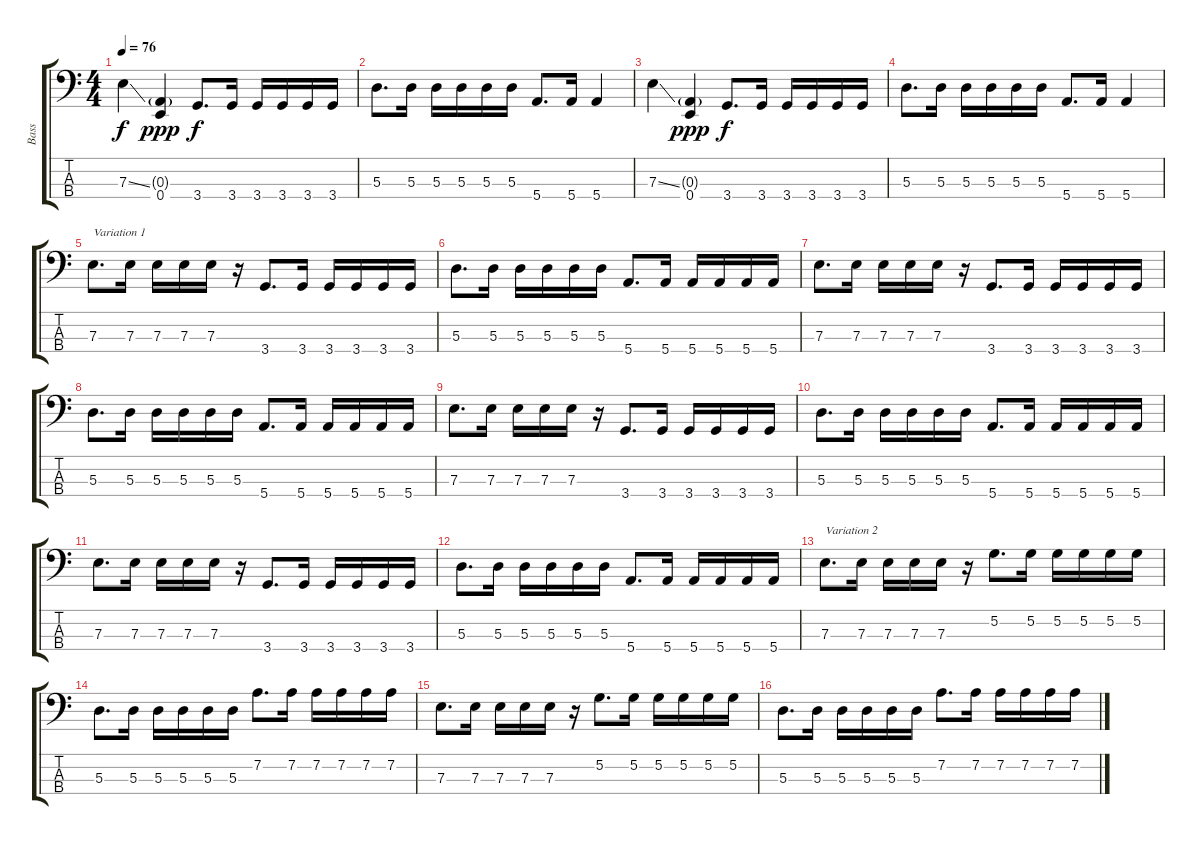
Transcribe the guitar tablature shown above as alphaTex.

\track ("Bass" "Bass") {instrument electricbassfinger}
\staff {score tabs}
\tuning (G2 D2 A1 E1) {hide}
\ts (4 4)
\tempo 76
\clef f4
\ks c
7.3{ss}.4{dy f} (0.3{g} 0.4).4{dy ppp} 3.4.8{d dy f} 3.4.16 3.4.16 3.4.16 3.4.16 3.4.16 |
5.3.8{d} 5.3.16 5.3.16 5.3.16 5.3.16 5.3.16 5.4.8{d} 5.4.16 5.4.4 |
7.3{ss}.4 (0.3{g} 0.4).4{dy ppp} 3.4.8{d dy f} 3.4.16 3.4.16 3.4.16 3.4.16 3.4.16 |
5.3.8{d} 5.3.16 5.3.16 5.3.16 5.3.16 5.3.16 5.4.8{d} 5.4.16 5.4.4 |
7.3.8{d txt "Variation 1"} 7.3.16 7.3.16 7.3.16 7.3.16 r.16 3.4.8{d} 3.4.16 3.4.16 3.4.16 3.4.16 3.4.16 |
5.3.8{d} 5.3.16 5.3.16 5.3.16 5.3.16 5.3.16 5.4.8{d} 5.4.16 5.4.16 5.4.16 5.4.16 5.4.16 |
7.3.8{d} 7.3.16 7.3.16 7.3.16 7.3.16 r.16 3.4.8{d} 3.4.16 3.4.16 3.4.16 3.4.16 3.4.16 |
5.3.8{d} 5.3.16 5.3.16 5.3.16 5.3.16 5.3.16 5.4.8{d} 5.4.16 5.4.16 5.4.16 5.4.16 5.4.16 |
7.3.8{d} 7.3.16 7.3.16 7.3.16 7.3.16 r.16 3.4.8{d} 3.4.16 3.4.16 3.4.16 3.4.16 3.4.16 |
5.3.8{d} 5.3.16 5.3.16 5.3.16 5.3.16 5.3.16 5.4.8{d} 5.4.16 5.4.16 5.4.16 5.4.16 5.4.16 |
7.3.8{d} 7.3.16 7.3.16 7.3.16 7.3.16 r.16 3.4.8{d} 3.4.16 3.4.16 3.4.16 3.4.16 3.4.16 |
5.3.8{d} 5.3.16 5.3.16 5.3.16 5.3.16 5.3.16 5.4.8{d} 5.4.16 5.4.16 5.4.16 5.4.16 5.4.16 |
7.3.8{d txt "Variation 2"} 7.3.16 7.3.16 7.3.16 7.3.16 r.16 5.2.8{d} 5.2.16 5.2.16 5.2.16 5.2.16 5.2.16 |
5.3.8{d} 5.3.16 5.3.16 5.3.16 5.3.16 5.3.16 7.2.8{d} 7.2.16 7.2.16 7.2.16 7.2.16 7.2.16 |
7.3.8{d} 7.3.16 7.3.16 7.3.16 7.3.16 r.16 5.2.8{d} 5.2.16 5.2.16 5.2.16 5.2.16 5.2.16 |
5.3.8{d} 5.3.16 5.3.16 5.3.16 5.3.16 5.3.16 7.2.8{d} 7.2.16 7.2.16 7.2.16 7.2.16 7.2.16
